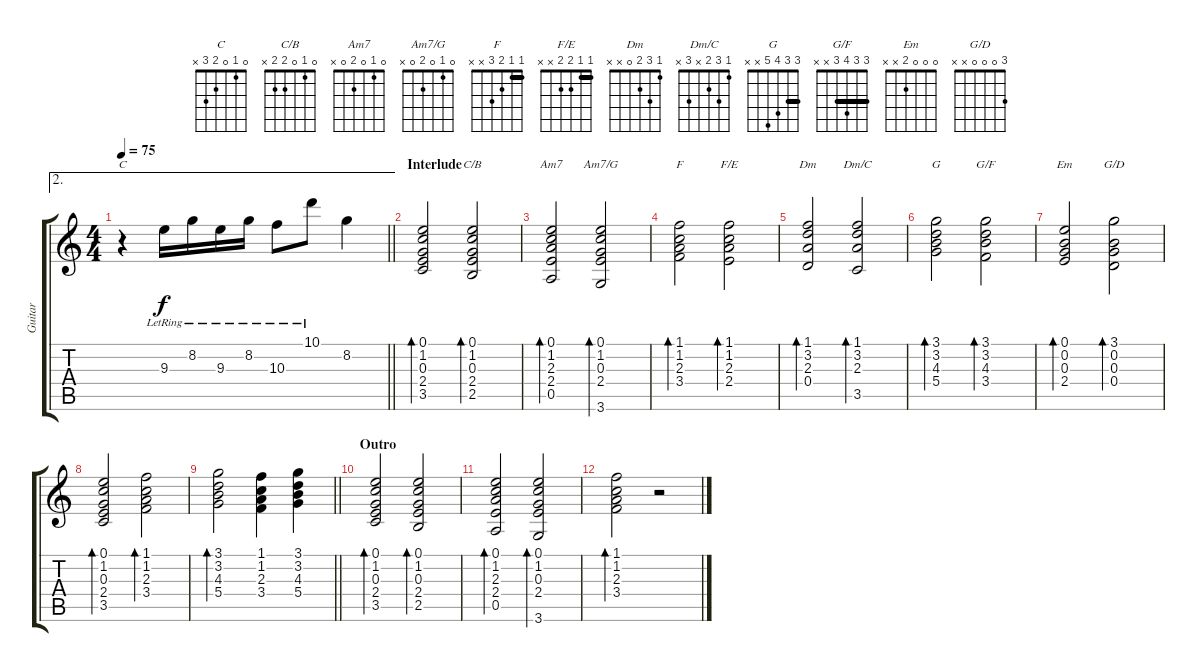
\track ("Guitar" "Guitar") {instrument electricguitarjazz}
\staff {score tabs}
\tuning (E4 B3 G3 D3 A2 E2) {hide}
\chord ("C" 0 1 0 2 3 x)
\chord ("C/B" 0 1 0 2 2 x)
\chord ("Am7" 0 1 0 2 0 x)
\chord ("Am7/G" 0 1 0 2 0 x)
\chord ("F" 1 1 2 3 x x) {barre 1}
\chord ("F/E" 1 1 2 2 x x) {barre 1}
\chord ("Dm" 1 3 2 0 x x)
\chord ("Dm/C" 1 3 2 x 3 x)
\chord ("G" 3 3 4 5 x x) {barre 3}
\chord ("G/F" 3 3 4 3 x x) {barre 3}
\chord ("Em" 0 0 0 2 x x)
\chord ("G/D" 3 0 0 0 x x)
\ae 2
\ts (4 4)
\tempo 75
\clef g2
\barLineRight lightlight
\ks c
r.4{ch "C" dy f} 9.3{lr}.16 8.2{lr}.16 9.3{lr}.16 8.2{lr}.16 10.3{lr}.8 10.1{lr}.8 8.2.4 |
\section ("" "Interlude")
(0.1 1.2 0.3 2.4 3.5).2{bd 240} (0.1 1.2 0.3 2.4 2.5).2{bd 240 ch "C/B"} |
(0.1 1.2 2.3 2.4 0.5).2{bd 240 ch "Am7"} (0.1 1.2 0.3 2.4 3.6).2{bd 240 ch "Am7/G"} |
(1.1 1.2 2.3 3.4).2{bd 240 ch "F"} (1.1 1.2 2.3 2.4).2{bd 240 ch "F/E"} |
(1.1 3.2 2.3 0.4).2{bd 240 ch "Dm"} (1.1 3.2 2.3 3.5).2{bd 240 ch "Dm/C"} |
(3.1 3.2 4.3 5.4).2{bd 240 ch "G"} (3.1 3.2 4.3 3.4).2{bd 240 ch "G/F"} |
(0.1 0.2 0.3 2.4).2{bd 240 ch "Em"} (3.1 0.2 0.3 0.4).2{bd 240 ch "G/D"} |
(0.1 1.2 0.3 2.4 3.5).2{bd 240} (1.1 1.2 2.3 3.4).2{bd 240} |
\barLineRight lightlight
(3.1 3.2 4.3 5.4).2{bd 240} (1.1 1.2 2.3 3.4).4 (3.1 3.2 4.3 5.4).4 |
\section ("" "Outro")
(0.1 1.2 0.3 2.4 3.5).2{bd 240} (0.1 1.2 0.3 2.4 2.5).2{bd 240} |
(0.1 1.2 2.3 2.4 0.5).2{bd 240} (0.1 1.2 0.3 2.4 3.6).2{bd 240} |
(1.1 1.2 2.3 3.4).2{bd 240} r.2
